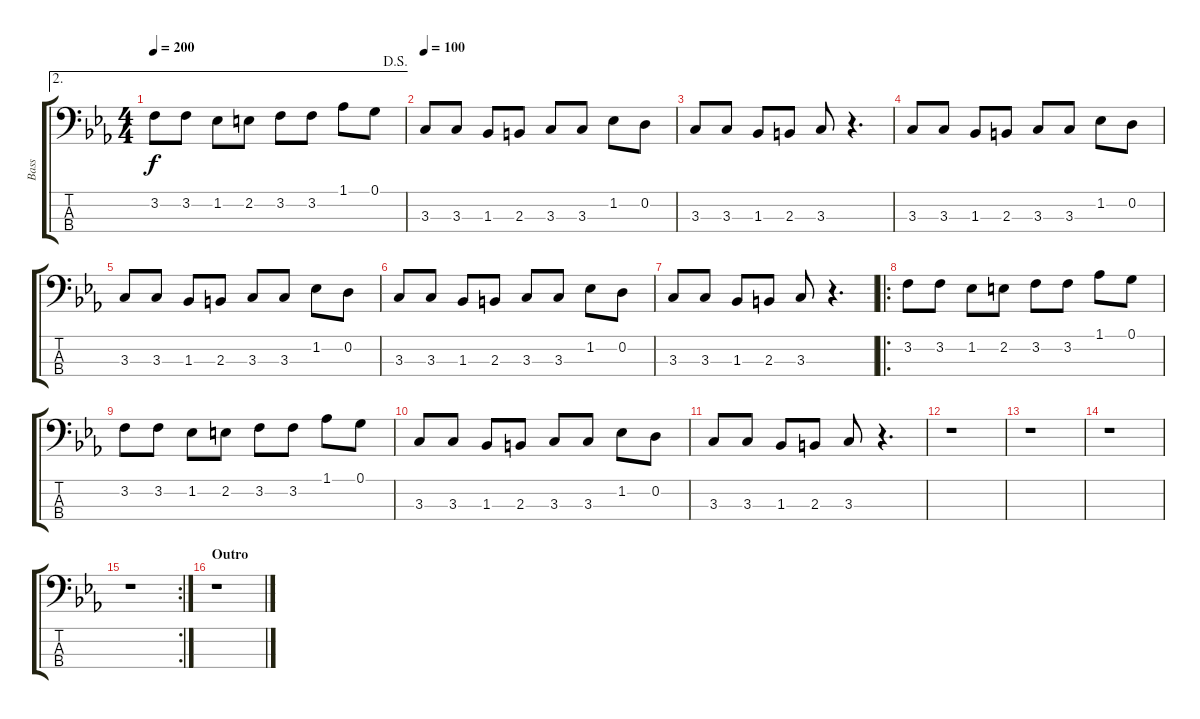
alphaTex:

\track ("Bass" "Bass") {instrument electricbassfinger}
\staff {score tabs}
\tuning (G2 D2 A1 E1) {hide}
\ae 2
\ts (4 4)
\jump dalsegno
\tempo 200
\clef f4
\ks eb
3.2.8{dy f} 3.2.8 1.2.8 2.2.8 3.2.8 3.2.8 1.1.8 0.1.8 |
\tempo 100
3.3.8 3.3.8 1.3.8 2.3.8 3.3.8 3.3.8 1.2.8 0.2.8 |
3.3.8 3.3.8 1.3.8 2.3.8 3.3.8 r.4{d} |
3.3.8 3.3.8 1.3.8 2.3.8 3.3.8 3.3.8 1.2.8 0.2.8 |
3.3.8 3.3.8 1.3.8 2.3.8 3.3.8 3.3.8 1.2.8 0.2.8 |
3.3.8 3.3.8 1.3.8 2.3.8 3.3.8 3.3.8 1.2.8 0.2.8 |
3.3.8 3.3.8 1.3.8 2.3.8 3.3.8 r.4{d} |
\ro
3.2.8 3.2.8 1.2.8 2.2.8 3.2.8 3.2.8 1.1.8 0.1.8 |
3.2.8 3.2.8 1.2.8 2.2.8 3.2.8 3.2.8 1.1.8 0.1.8 |
3.3.8 3.3.8 1.3.8 2.3.8 3.3.8 3.3.8 1.2.8 0.2.8 |
3.3.8 3.3.8 1.3.8 2.3.8 3.3.8 r.4{d} |
r.1 |
r.1 |
r.1 |
\rc 2
r.1 |
\section ("" "Outro")
r.1
